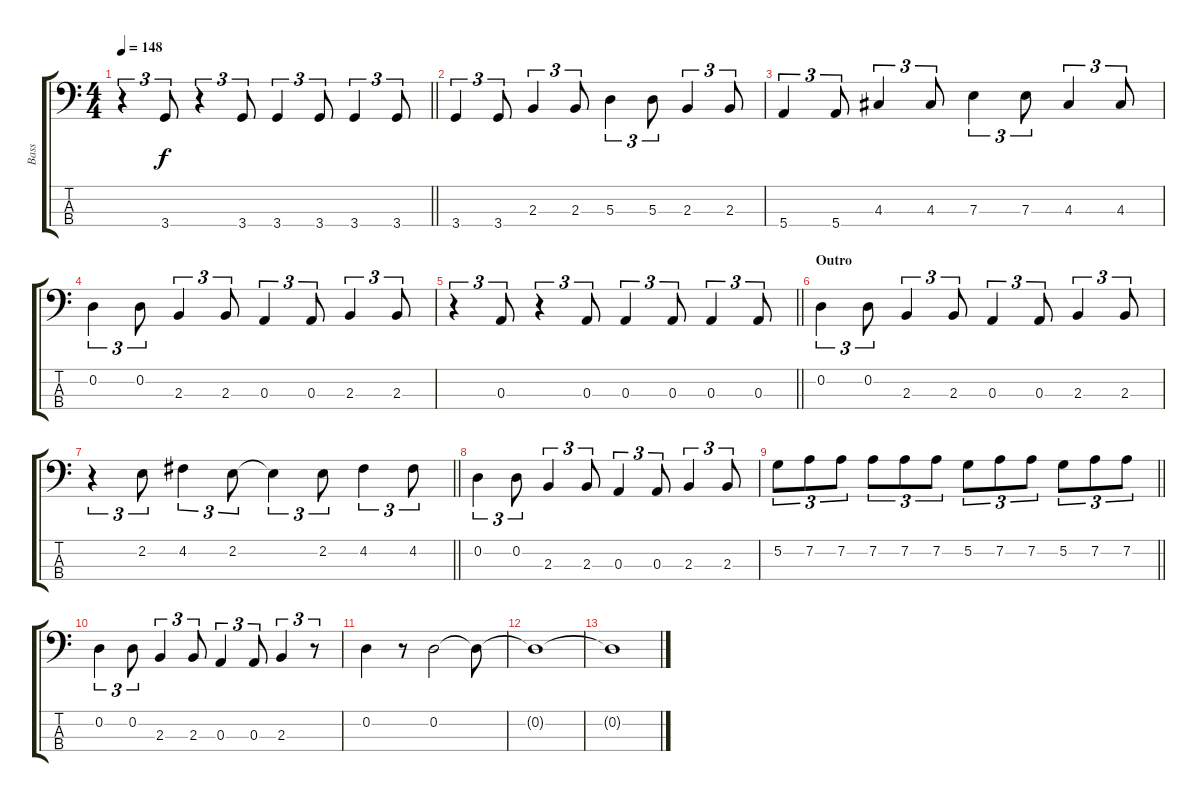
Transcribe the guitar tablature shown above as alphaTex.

\track ("Bass" "Bass") {instrument electricbassfinger}
\staff {score tabs}
\tuning (G2 D2 A1 E1) {hide}
\ts (4 4)
\tempo 148
\clef f4
\barLineRight lightlight
\ks c
r.4{tu (3 2) dy f} 3.4.8{tu (3 2)} r.4{tu (3 2)} 3.4.8{tu (3 2)} 3.4.4{tu (3 2)} 3.4.8{tu (3 2)} 3.4.4{tu (3 2)} 3.4.8{tu (3 2)} |
3.4.4{tu (3 2)} 3.4.8{tu (3 2)} 2.3.4{tu (3 2)} 2.3.8{tu (3 2)} 5.3.4{tu (3 2)} 5.3.8{tu (3 2)} 2.3.4{tu (3 2)} 2.3.8{tu (3 2)} |
5.4.4{tu (3 2)} 5.4.8{tu (3 2)} 4.3.4{tu (3 2)} 4.3.8{tu (3 2)} 7.3.4{tu (3 2)} 7.3.8{tu (3 2)} 4.3.4{tu (3 2)} 4.3.8{tu (3 2)} |
0.2.4{tu (3 2)} 0.2.8{tu (3 2)} 2.3.4{tu (3 2)} 2.3.8{tu (3 2)} 0.3.4{tu (3 2)} 0.3.8{tu (3 2)} 2.3.4{tu (3 2)} 2.3.8{tu (3 2)} |
\barLineRight lightlight
r.4{tu (3 2)} 0.3.8{tu (3 2)} r.4{tu (3 2)} 0.3.8{tu (3 2)} 0.3.4{tu (3 2)} 0.3.8{tu (3 2)} 0.3.4{tu (3 2)} 0.3.8{tu (3 2)} |
\section ("" "Outro")
0.2.4{tu (3 2)} 0.2.8{tu (3 2)} 2.3.4{tu (3 2)} 2.3.8{tu (3 2)} 0.3.4{tu (3 2)} 0.3.8{tu (3 2)} 2.3.4{tu (3 2)} 2.3.8{tu (3 2)} |
\barLineRight lightlight
r.4{tu (3 2)} 2.2.8{tu (3 2)} 4.2.4{tu (3 2)} 2.2.8{tu (3 2)} 2.2{t}.4{tu (3 2)} 2.2.8{tu (3 2)} 4.2.4{tu (3 2)} 4.2.8{tu (3 2)} |
0.2.4{tu (3 2)} 0.2.8{tu (3 2)} 2.3.4{tu (3 2)} 2.3.8{tu (3 2)} 0.3.4{tu (3 2)} 0.3.8{tu (3 2)} 2.3.4{tu (3 2)} 2.3.8{tu (3 2)} |
\barLineRight lightlight
5.2.8{tu (3 2)} 7.2.8{tu (3 2)} 7.2.8{tu (3 2)} 7.2.8{tu (3 2)} 7.2.8{tu (3 2)} 7.2.8{tu (3 2)} 5.2.8{tu (3 2)} 7.2.8{tu (3 2)} 7.2.8{tu (3 2)} 5.2.8{tu (3 2)} 7.2.8{tu (3 2)} 7.2.8{tu (3 2)} |
0.2.4{tu (3 2)} 0.2.8{tu (3 2)} 2.3.4{tu (3 2)} 2.3.8{tu (3 2)} 0.3.4{tu (3 2)} 0.3.8{tu (3 2)} 2.3.4{tu (3 2)} r.8{tu (3 2)} |
0.2.4 r.8 0.2.2 0.2{t}.8 |
0.2{t}.1 |
0.2{t}.1
